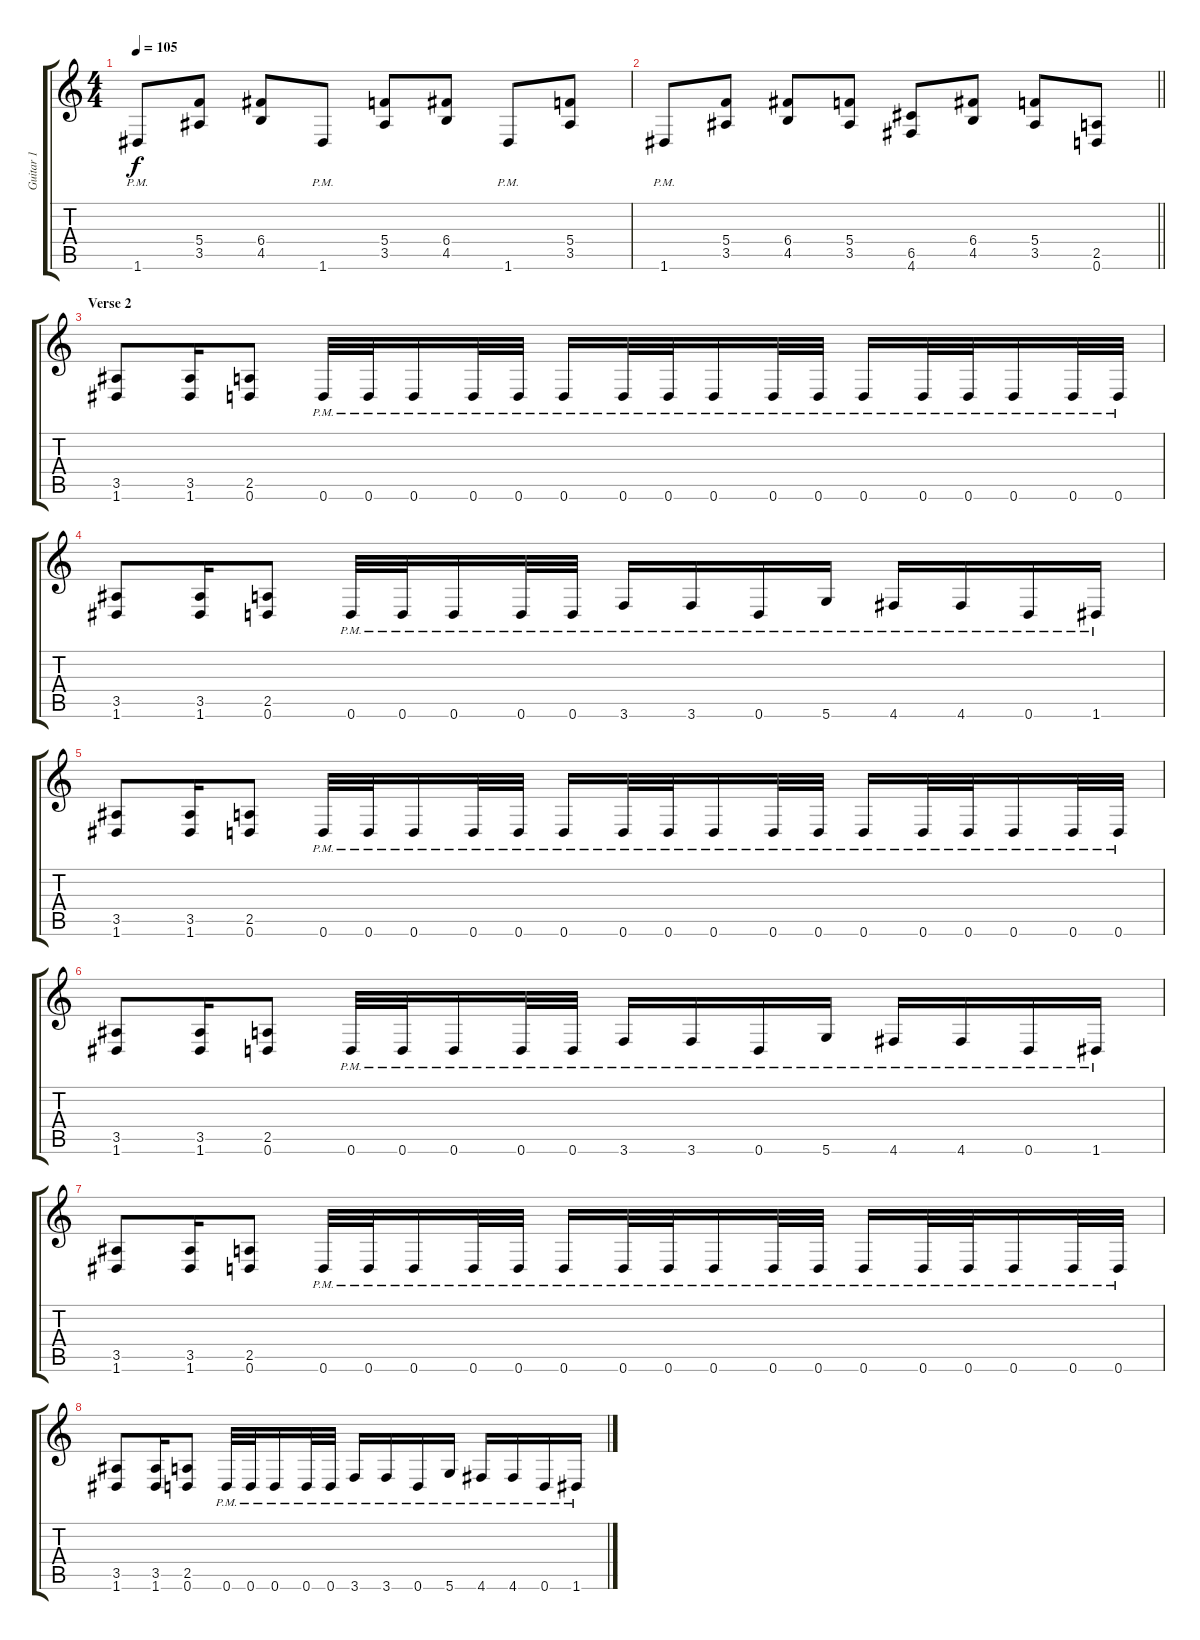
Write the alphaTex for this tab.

\track ("Guitar 1" "Guitar 1") {instrument distortionguitar}
\staff {score tabs}
\tuning (D4 A3 F3 C3 G2 D2) {hide}
\ts (4 4)
\tempo 105
\clef g2
\ks c
1.6{pm}.8{dy f} (5.4 3.5).8 (6.4 4.5).8 1.6{pm}.8 (5.4 3.5).8 (6.4 4.5).8 1.6{pm}.8 (5.4 3.5).8 |
\barLineRight lightlight
1.6{pm}.8 (5.4 3.5).8 (6.4 4.5).8 (5.4 3.5).8 (6.5 4.6).8 (6.4 4.5).8 (5.4 3.5).8 (2.5 0.6).8 |
\section ("" "Verse 2")
(3.5 1.6).8 (3.5 1.6).16 (2.5 0.6).8 0.6{pm}.32 0.6{pm}.32 0.6{pm}.16 0.6{pm}.32 0.6{pm}.32 0.6{pm}.16 0.6{pm}.32 0.6{pm}.32 0.6{pm}.16 0.6{pm}.32 0.6{pm}.32 0.6{pm}.16 0.6{pm}.32 0.6{pm}.32 0.6{pm}.16 0.6{pm}.32 0.6{pm}.32 |
(3.5 1.6).8 (3.5 1.6).16 (2.5 0.6).8 0.6{pm}.32 0.6{pm}.32 0.6{pm}.16 0.6{pm}.32 0.6{pm}.32 3.6{pm}.16 3.6{pm}.16 0.6{pm}.16 5.6{pm}.16 4.6{pm}.16 4.6{pm}.16 0.6{pm}.16 1.6{pm}.16 |
(3.5 1.6).8 (3.5 1.6).16 (2.5 0.6).8 0.6{pm}.32 0.6{pm}.32 0.6{pm}.16 0.6{pm}.32 0.6{pm}.32 0.6{pm}.16 0.6{pm}.32 0.6{pm}.32 0.6{pm}.16 0.6{pm}.32 0.6{pm}.32 0.6{pm}.16 0.6{pm}.32 0.6{pm}.32 0.6{pm}.16 0.6{pm}.32 0.6{pm}.32 |
(3.5 1.6).8 (3.5 1.6).16 (2.5 0.6).8 0.6{pm}.32 0.6{pm}.32 0.6{pm}.16 0.6{pm}.32 0.6{pm}.32 3.6{pm}.16 3.6{pm}.16 0.6{pm}.16 5.6{pm}.16 4.6{pm}.16 4.6{pm}.16 0.6{pm}.16 1.6{pm}.16 |
(3.5 1.6).8 (3.5 1.6).16 (2.5 0.6).8 0.6{pm}.32 0.6{pm}.32 0.6{pm}.16 0.6{pm}.32 0.6{pm}.32 0.6{pm}.16 0.6{pm}.32 0.6{pm}.32 0.6{pm}.16 0.6{pm}.32 0.6{pm}.32 0.6{pm}.16 0.6{pm}.32 0.6{pm}.32 0.6{pm}.16 0.6{pm}.32 0.6{pm}.32 |
(3.5 1.6).8 (3.5 1.6).16 (2.5 0.6).8 0.6{pm}.32 0.6{pm}.32 0.6{pm}.16 0.6{pm}.32 0.6{pm}.32 3.6{pm}.16 3.6{pm}.16 0.6{pm}.16 5.6{pm}.16 4.6{pm}.16 4.6{pm}.16 0.6{pm}.16 1.6{pm}.16
